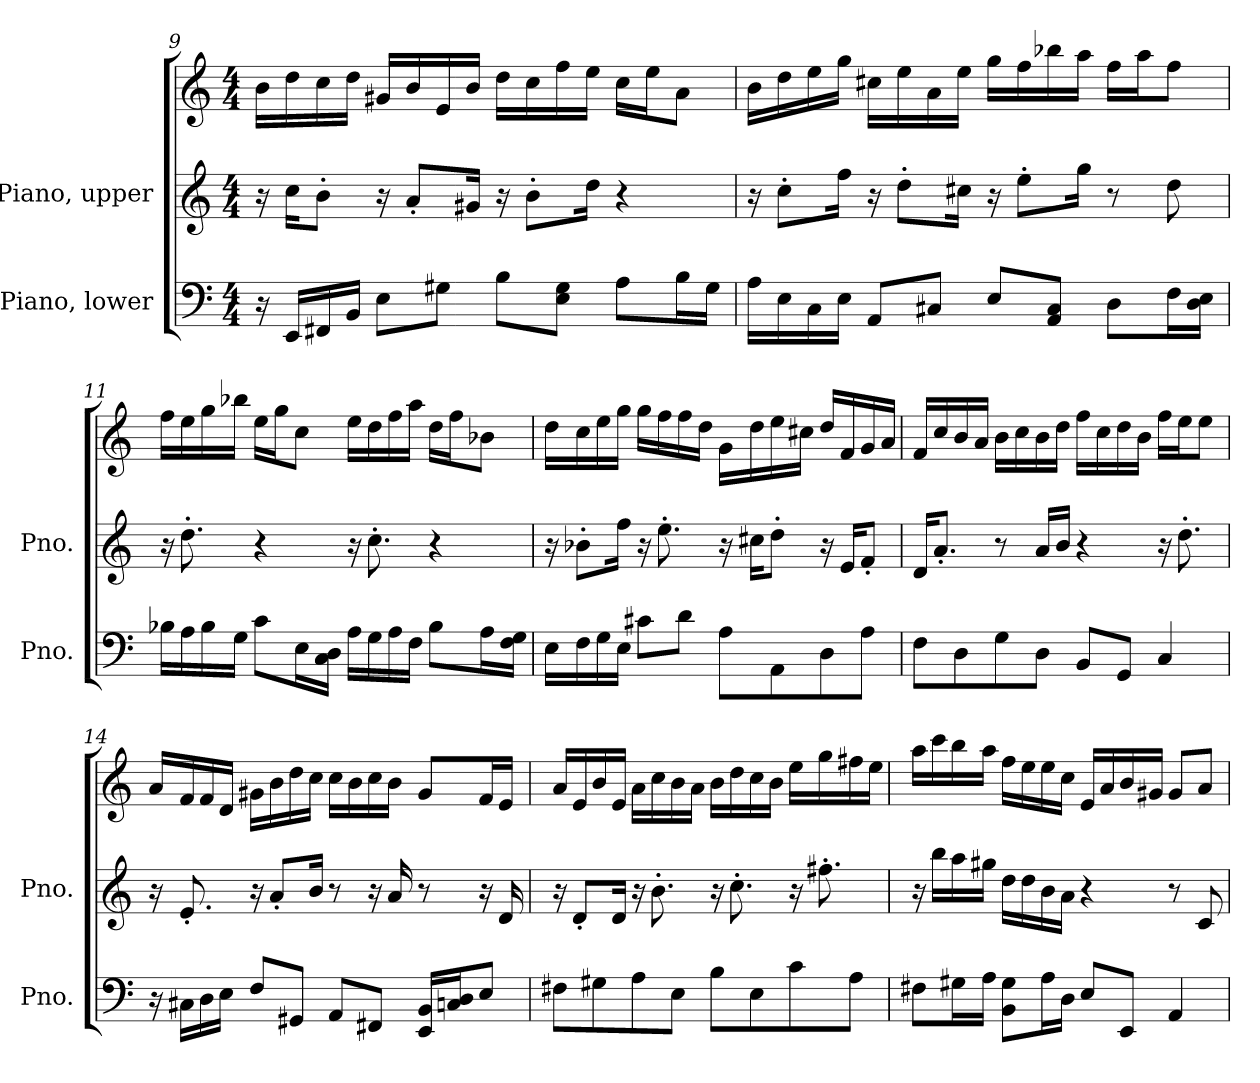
**kern	**kern	**kern
*part2	*part1	*part1
*staff3	*staff2	*staff1
*I"Piano, lower	*I"Piano, upper	*
*I'Pno.	*I'Pno.	*
*clefF4	*clefG2	*clefG2
*k[]	*k[]	*k[]
*M4/4	*M4/4	*M4/4
=9	=9	=9
16r	16r	16b\LL
16EE/LL	16cc\KL	16dd\
16FF#X/	8b'\J	16cc\
16BB/JJ	.	16dd\JJ
8E\L	16r	16g#X/LL
.	8a'/L	16b/
8G#X\J	.	16e/
.	16g#X/Jk	16b/JJ
8B\L	16r	16dd\LL
.	8b'\L	16cc\
8E\ 8G#\J	.	16ff\
.	16dd\Jk	16ee\JJ
8A\L	4r	16cc\LL
.	.	16ee\J
16B\L	.	8a\J
16G#\JJ	.	.
!!LO:LB:g=z
=10	=10	=10
16A\LL	16r	16b\LL
16E\	8cc'\L	16dd\
16C\	.	16ee\
16E\JJ	16ff\Jk	16gg\JJ
8AA/L	16r	16cc#X\LL
.	8dd'\L	16ee\
8C#X/J	.	16a\
.	16cc#X\Jk	16ee\JJ
8E/L	16r	16gg\LL
.	8ee'\L	16ff\
8AA/ 8C#/J	.	16bb-X\
.	16gg\Jk	16aa\JJ
8D\L	8r	16ff\LL
.	.	16aa\J
16F\L	8dd\	8ff\J
16D\ 16E\JJ	.	.
=11	=11	=11
16B-X\LL	16r	16ff\LL
16A\	8.dd'\	16ee\
16B-\	.	16gg\
16G\JJ	.	16bb-X\JJ
8c\L	4r	16ee\LL
.	.	16gg\J
16E\L	.	8cc\J
16C\ 16D\JJ	.	.
16A\LL	16r	16ee\LL
16G\	8.cc'\	16dd\
16A\	.	16ff\
16F\JJ	.	16aa\JJ
8B-\L	4r	16dd\LL
.	.	16ff\J
16A\L	.	8b-X\J
16F\ 16G\JJ	.	.
!!LO:LB:g=z
=12	=12	=12
16E\LL	16r	16dd\LL
16F\	8b-X'\L	16cc\
16G\	.	16ee\
16E\JJ	16ff\Jk	16gg\JJ
8c#X\L	16r	16gg\LL
.	8.ee'\	16ff\
8d\J	.	16ff\
.	.	16dd\JJ
8A\L	16r	16g\LL
.	16cc#X\KL	16dd\
8AA\	8dd'\J	16ee\
.	.	16cc#X\JJ
8D\	16r	16dd/LL
.	16e/KL	16f/
8A\J	8f'/J	16g/
.	.	16a/JJ
=13	=13	=13
8F\L	16d/KL	16f/LL
.	8.a'/J	16cc/
8D\	.	16b/
.	.	16a/JJ
8G\	8r	16b\LL
.	.	16cc\
8D\J	16a/LL	16b\
.	16b/JJ	16dd\JJ
8BB/L	4r	16ff\LL
.	.	16cc\
8GG/J	.	16dd\
.	.	16b\JJ
4C/	16r	16ff\LL
.	8.dd'\	16ee\J
.	.	8ee\J
!!LO:LB:g=z
=14	=14	=14
16r	16r	16a/LL
16C#X\LL	8.e'/	16f/
16D\	.	16f/
16E\JJ	.	16d/JJ
8F/L	16r	16g#X\LL
.	8a'/L	16b\
8GG#X/J	.	16dd\
.	16b/Jk	16cc\JJ
8AA/L	8r	16cc\LL
.	.	16b\
8FF#X/J	16r	16cc\
.	16a/	16b\JJ
16EE/ 16BB/LL	8r	8g#/L
16Cn/ 16D/J	.	.
8E/J	16r	16f/L
.	16d/	16e/JJ
=15	=15	=15
8F#X\L	16r	16a/LL
.	8d'/L	16e/
8G#X\	.	16b/
.	16d/Jk	16e/JJ
8A\	16r	16a\LL
.	8.b'\	16cc\
8E\J	.	16b\
.	.	16a\JJ
8B\L	16r	16b\LL
.	8.cc'\	16dd\
8E\	.	16cc\
.	.	16b\JJ
8c\	16r	16ee\LL
.	8.ff#X'\	16gg\
8A\J	.	16ff#X\
.	.	16ee\JJ
!!LO:PB:g=z
=16	=16	=16
8F#X\L	16r	16aa\LL
.	16bb\LL	16ccc\
16G#X\L	16aa\	16bb\
16A\JJ	16gg#X\JJ	16aa\JJ
8BB\ 8G#\L	16dd\LL	16ff\LL
.	16dd\	16ee\
16A\L	16b\	16ee\
16D\JJ	16a\JJ	16cc\JJ
8E/L	4r	16e/LL
.	.	16a/
8EE/J	.	16b/
.	.	16g#X/JJ
4AA/	8r	8g#/L
.	8c/	8a/J
=	=	=
*-	*-	*-
